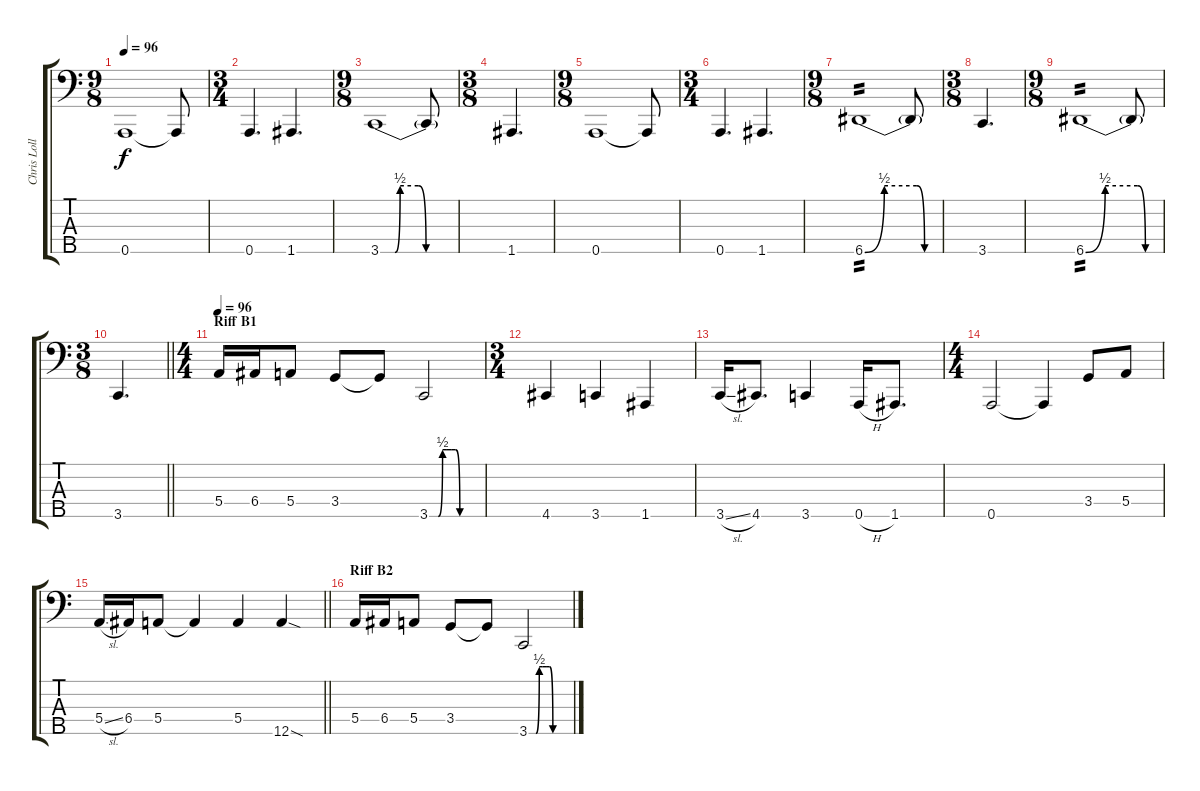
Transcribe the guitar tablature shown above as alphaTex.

\track ("Chris Lollis" "Chris Loll") {instrument electricbassfinger}
\staff {score tabs}
\tuning (G2 D2 A1 E1 A0) {hide}
\ts (9 8)
\tempo 96
\clef f4
\ks c
0.5.1{dy f} 0.5{t}.8 |
\ts (3 4)
0.5.4{d} 1.5.4{d} |
\ts (9 8)
3.5{be (custom 0 0 11 0 15 2 29 2 35 0 60 0)}.1 3.5{t}.8 |
\ts (3 8)
1.5.4{d} |
\ts (9 8)
0.5.1 0.5{t}.8 |
\ts (3 4)
0.5.4{d} 1.5.4{d} |
\ts (9 8)
6.5{be (custom 0 0 15 2 40 2 46 0 60 0)}.1{tp 2} 6.5{t}.8 |
\ts (3 8)
3.5.4{d} |
\ts (9 8)
6.5{be (custom 0 0 15 2 40 2 46 0 60 0)}.1{tp 2} 6.5{t}.8 |
\ts (3 8)
\barLineRight lightlight
3.5.4{d} |
\ts (4 4)
\section ("" "Riff B1")
\tempo 96
5.4.16 6.4.16 5.4.8 3.4.8 3.4{t}.8 3.5{be (custom 0 0 10 0 15 2 20 2 25 2 30 2 35 0 60 0)}.2 |
\ts (3 4)
4.5.4 3.5.4 1.5.4 |
3.5{sl}.16 4.5.8{d} 3.5.4 0.5{h}.16 1.5.8{d} |
\ts (4 4)
0.5.2 0.5{t}.4 3.4.8 5.4.8 |
\barLineRight lightlight
5.4{sl}.16 6.4.16 5.4.8 5.4{t}.4 5.4.4 12.5{sod}.4 |
\section ("" "Riff B2")
5.4.16 6.4.16 5.4.8 3.4.8 3.4{t}.8 3.5{be (custom 0 0 10 0 15 2 20 2 25 2 30 2 35 0 60 0)}.2
